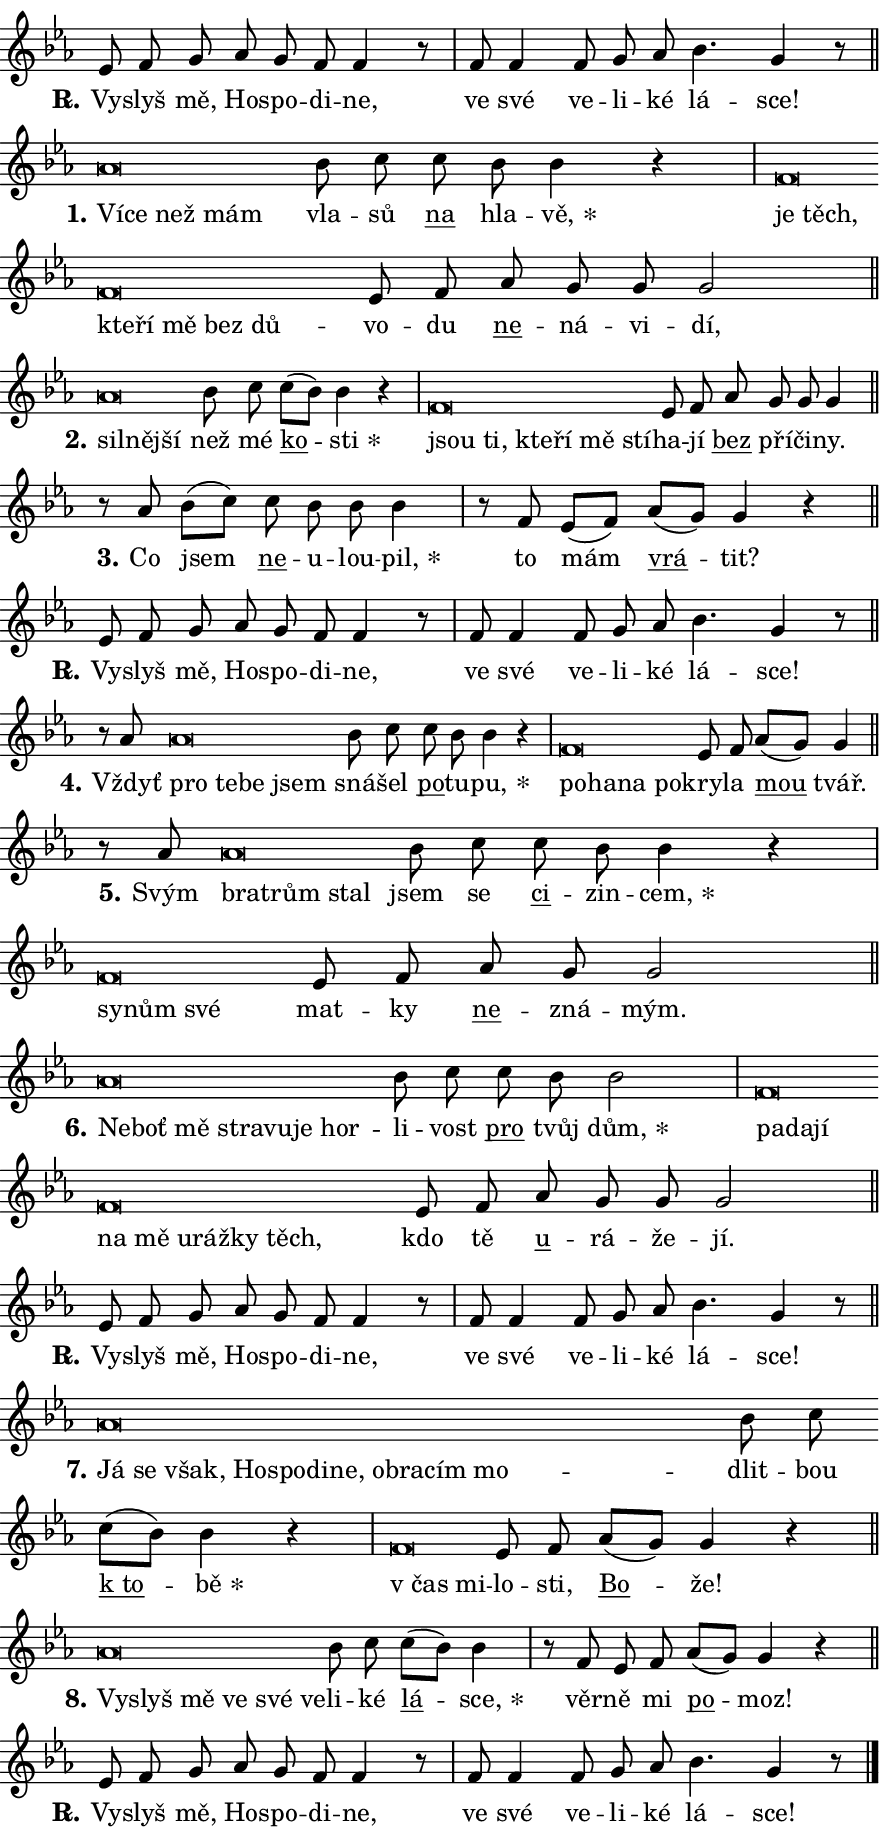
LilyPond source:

\version "2.24.0"
\header { tagline = "" }
\paper {
  indent = 0\cm
  top-margin = 0\cm
  right-margin = 0.13\cm % to fit lyric hyphens
  bottom-margin = 0\cm
  left-margin = 0\cm
  paper-width = 15\cm
  page-breaking = #ly:one-page-breaking
  system-system-spacing.basic-distance = #11
  score-system-spacing.basic-distance = #11
  ragged-last = ##f
}


%% Author: Thomas Morley
%% https://lists.gnu.org/archive/html/lilypond-user/2020-05/msg00002.html
#(define (line-position grob)
"Returns position of @var[grob} in current system:
   @code{'start}, if at first time-step
   @code{'end}, if at last time-step
   @code{'middle} otherwise
"
  (let* ((col (ly:item-get-column grob))
         (ln (ly:grob-object col 'left-neighbor))
         (rn (ly:grob-object col 'right-neighbor))
         (col-to-check-left (if (ly:grob? ln) ln col))
         (col-to-check-right (if (ly:grob? rn) rn col))
         (break-dir-left
           (and
             (ly:grob-property col-to-check-left 'non-musical #f)
             (ly:item-break-dir col-to-check-left)))
         (break-dir-right
           (and
             (ly:grob-property col-to-check-right 'non-musical #f)
             (ly:item-break-dir col-to-check-right))))
        (cond ((eqv? 1 break-dir-left) 'start)
              ((eqv? -1 break-dir-right) 'end)
              (else 'middle))))

#(define (tranparent-at-line-position vctor)
  (lambda (grob)
  "Relying on @code{line-position} select the relevant enry from @var{vctor}.
Used to determine transparency,"
    (case (line-position grob)
      ((end) (not (vector-ref vctor 0)))
      ((middle) (not (vector-ref vctor 1)))
      ((start) (not (vector-ref vctor 2))))))

noteHeadBreakVisibility =
#(define-music-function (break-visibility)(vector?)
"Makes @code{NoteHead}s transparent relying on @var{break-visibility}"
#{
  \override NoteHead.transparent =
    #(tranparent-at-line-position break-visibility)
#})

#(define delete-ledgers-for-transparent-note-heads
  (lambda (grob)
    "Reads whether a @code{NoteHead} is transparent.
If so this @code{NoteHead} is removed from @code{'note-heads} from
@var{grob}, which is supposed to be @code{LedgerLineSpanner}.
As a result ledgers are not printed for this @code{NoteHead}"
    (let* ((nhds-array (ly:grob-object grob 'note-heads))
           (nhds-list
             (if (ly:grob-array? nhds-array)
                 (ly:grob-array->list nhds-array)
                 '()))
           ;; Relies on the transparent-property being done before
           ;; Staff.LedgerLineSpanner.after-line-breaking is executed.
           ;; This is fragile ...
           (to-keep
             (remove
               (lambda (nhd)
                 (ly:grob-property nhd 'transparent #f))
               nhds-list)))
      ;; TODO find a better method to iterate over grob-arrays, similiar
      ;; to filter/remove etc for lists
      ;; For now rebuilt from scratch
      (set! (ly:grob-object grob 'note-heads)  '())
      (for-each
        (lambda (nhd)
          (ly:pointer-group-interface::add-grob grob 'note-heads nhd))
        to-keep))))

squashNotes = {
  \override NoteHead.X-extent = #'(-0.2 . 0.2)
  \override NoteHead.Y-extent = #'(-0.75 . 0)
  \override NoteHead.stencil =
    #(lambda (grob)
       (let ((pos (ly:grob-property grob 'staff-position)))
         (begin
           (if (< pos -7) (display "ERROR: Lower brevis then expected\n") (display ""))
           (if (<= pos -6) ly:text-interface::print ly:note-head::print))))
}
unSquashNotes = {
  \revert NoteHead.X-extent
  \revert NoteHead.Y-extent
  \revert NoteHead.stencil
}

hideNotes = \noteHeadBreakVisibility #begin-of-line-visible
unHideNotes = \noteHeadBreakVisibility #all-visible

% work-around for resetting accidentals
% https://lilypond.org/doc/v2.23/Documentation/notation/displaying-rhythms#unmetered-music
cadenzaMeasure = {
  \cadenzaOff
  \partial 1024 s1024
  \cadenzaOn
}

#(define-markup-command (accent layout props text) (markup?)
  "Underline accented syllable"
  (interpret-markup layout props
    #{\markup \override #'(offset . 4.3) \underline { #text }#}))

responsum = \markup \concat {
  "R" \hspace #-1.05 \path #0.1 #'((moveto 0 0.07) (lineto 0.9 0.8)) \hspace #0.05 "."
}

spaceSize = #0.6828661417322834 % exact space size for TeX Gyre Schola

\layout {
  \context {
    \Staff
    \remove "Time_signature_engraver"
    \override LedgerLineSpanner.after-line-breaking = #delete-ledgers-for-transparent-note-heads
  }
  \context {
    \Lyrics {
      \override LyricSpace.minimum-distance = \spaceSize
      \override LyricText.font-name = #"TeX Gyre Schola"
      \override LyricText.font-size = 1
      \override StanzaNumber.font-name = #"TeX Gyre Schola Bold"
      \override StanzaNumber.font-size = 1
    }
  }
  \context {
    \Score 
    \override NoteHead.text =
      #(lambda (grob) 
        (let ((pos (ly:grob-property grob 'staff-position)))
          #{\markup {
            \combine
              \halign #-0.55 \raise #(if (= pos -6) 0 0.5) \override #'(thickness . 2) \draw-line #'(3.2 . 0)
              \musicglyph "noteheads.sM1"
          }#}))
  }
}

% magnetic-lyrics.ily
%
%   written by
%     Jean Abou Samra <jean@abou-samra.fr>
%     Werner Lemberg <wl@gnu.org>
%
%   adapted by
%     Jiri Hon <jiri.hon@gmail.com>
%
% Version 2022-Apr-15

% https://www.mail-archive.com/lilypond-user@gnu.org/msg149350.html

#(define (Left_hyphen_pointer_engraver context)
   "Collect syllable-hyphen-syllable occurrences in lyrics and store
them in properties.  This engraver only looks to the left.  For
example, if the lyrics input is @code{foo -- bar}, it does the
following.

@itemize @bullet
@item
Set the @code{text} property of the @code{LyricHyphen} grob between
@q{foo} and @q{bar} to @code{foo}.

@item
Set the @code{left-hyphen} property of the @code{LyricText} grob with
text @q{foo} to the @code{LyricHyphen} grob between @q{foo} and
@q{bar}.
@end itemize

Use this auxiliary engraver in combination with the
@code{lyric-@/text::@/apply-@/magnetic-@/offset!} hook."
   (let ((hyphen #f)
         (text #f))
     (make-engraver
      (acknowledgers
       ((lyric-syllable-interface engraver grob source-engraver)
        (set! text grob)))
      (end-acknowledgers
       ((lyric-hyphen-interface engraver grob source-engraver)
        ;(when (not (grob::has-interface grob 'lyric-space-interface))
          (set! hyphen grob)));)
      ((stop-translation-timestep engraver)
       (when (and text hyphen)
         (ly:grob-set-object! text 'left-hyphen hyphen))
       (set! text #f)
       (set! hyphen #f)))))

#(define (lyric-text::apply-magnetic-offset! grob)
   "If the space between two syllables is less than the value in
property @code{LyricText@/.details@/.squash-threshold}, move the right
syllable to the left so that it gets concatenated with the left
syllable.

Use this function as a hook for
@code{LyricText@/.after-@/line-@/breaking} if the
@code{Left_@/hyphen_@/pointer_@/engraver} is active."
   (let ((hyphen (ly:grob-object grob 'left-hyphen #f)))
     (when hyphen
       (let ((left-text (ly:spanner-bound hyphen LEFT)))
         (when (grob::has-interface left-text 'lyric-syllable-interface)
           (let* ((common (ly:grob-common-refpoint grob left-text X))
                  (this-x-ext (ly:grob-extent grob common X))
                  (left-x-ext
                   (begin
                     ;; Trigger magnetism for left-text.
                     (ly:grob-property left-text 'after-line-breaking)
                     (ly:grob-extent left-text common X)))
                  ;; `delta` is the gap width between two syllables.
                  (delta (- (interval-start this-x-ext)
                            (interval-end left-x-ext)))
                  (details (ly:grob-property grob 'details))
                  (threshold (assoc-get 'squash-threshold details 0.2)))
             (when (< delta threshold)
               (let* (;; We have to manipulate the input text so that
                      ;; ligatures crossing syllable boundaries are not
                      ;; disabled.  For languages based on the Latin
                      ;; script this is essentially a beautification.
                      ;; However, for non-Western scripts it can be a
                      ;; necessity.
                      (lt (ly:grob-property left-text 'text))
                      (rt (ly:grob-property grob 'text))
                      (is-space (grob::has-interface hyphen 'lyric-space-interface))
                      (space (if is-space " " ""))
                      (extra-delta (if is-space spaceSize 0))
                      ;; Append new syllable.
                      (ltrt-space (if (and (string? lt) (string? rt))
                                (string-append lt space rt)
                                (make-concat-markup (list lt space rt))))
                      ;; Right-align `ltrt` to the right side.
                      (ltrt-space-markup (grob-interpret-markup
                               grob
                               (make-translate-markup
                                (cons (interval-length this-x-ext) 0)
                                (make-right-align-markup ltrt-space)))))
                 (begin
                   ;; Don't print `left-text`.
                   (ly:grob-set-property! left-text 'stencil #f)
                   ;; Set text and stencil (which holds all collected
                   ;; syllables so far) and shift it to the left.
                   (ly:grob-set-property! grob 'text ltrt-space)
                   (ly:grob-set-property! grob 'stencil ltrt-space-markup)
                   (ly:grob-translate-axis! grob (- (- delta extra-delta)) X))))))))))


#(define (lyric-hyphen::displace-bounds-first grob)
   ;; Make very sure this callback isn't triggered too early.
   (let ((left (ly:spanner-bound grob LEFT))
         (right (ly:spanner-bound grob RIGHT)))
     (ly:grob-property left 'after-line-breaking)
     (ly:grob-property right 'after-line-breaking)
     (ly:lyric-hyphen::print grob)))

squashThreshold = #0.4

\layout {
  \context {
    \Lyrics
    \consists #Left_hyphen_pointer_engraver
    \override LyricText.after-line-breaking =
      #lyric-text::apply-magnetic-offset!
    \override LyricHyphen.stencil = #lyric-hyphen::displace-bounds-first
    \override LyricText.details.squash-threshold = \squashThreshold
    \override LyricHyphen.minimum-distance = 0
    \override LyricHyphen.minimum-length = \squashThreshold
  }
}

squashText = \override LyricText.details.squash-threshold = 9999
unSquashText = \override LyricText.details.squash-threshold = \squashThreshold

leftText = \override LyricText.self-alignment-X = #LEFT
unLeftText = \revert LyricText.self-alignment-X

starOffset = #(lambda (grob) 
                (let ((x_offset (ly:self-alignment-interface::aligned-on-x-parent grob)))
                  (if (= x_offset 0) 0 (+ x_offset 1.2))))

star = #(define-music-function (syllable)(string?)
"Append star separator at the end of a syllable"
#{
  \once \override LyricText.X-offset = #starOffset
  \lyricmode { \markup {
    #syllable
    \override #'((font-name . "TeX Gyre Schola Bold")) \hspace #0.2 \lower #0.65 \larger "*"
  } }
#})

starAccent = #(define-music-function (syllable)(string?)
"Append star separator at the end of a syllable and make accent"
#{
  \once \override LyricText.X-offset = #starOffset
  \lyricmode { \markup {
    \accent #syllable
    \override #'((font-name . "TeX Gyre Schola Bold")) \hspace #0.2 \lower #0.65 \larger "*"
  } }
#})

breath = #(define-music-function (syllable)(string?)
"Append breathing indicator at the end of a syllable"
#{
  \lyricmode { \markup { #syllable "+" } }
#})

optionalBreath = #(define-music-function (syllable)(string?)
"Append optional breathing indicator at the end of a syllable"
#{
  \lyricmode { \markup { #syllable "(+)" } }
#})


\score {
    <<
        \new Voice = "melody" { \cadenzaOn \key es \major \relative { es'8 f g as g f f4 r8 \cadenzaMeasure \bar "|" f f4 \bar "" f8 g as \bar "" bes4. g4 r8 \cadenzaMeasure \bar "||" \break } }
        \new Lyrics \lyricsto "melody" { \lyricmode { \set stanza = \responsum
Vy -- slyš mě, Ho -- spo -- di -- ne, ve své ve -- li -- ké lá -- sce! } }
    >>
    \layout {}
}

\score {
    <<
        \new Voice = "melody" { \cadenzaOn \key es \major \relative { \squashNotes as'\breve*1/16 \hideNotes \breve*1/16 \bar "" \breve*1/16 \breve*1/16 \bar "" \unHideNotes \unSquashNotes bes8 c \bar "" c bes bes4 r \cadenzaMeasure \bar "|" \squashNotes f\breve*1/16 \hideNotes \breve*1/16 \bar "" \breve*1/16 \bar "" \breve*1/16 \bar "" \breve*1/16 \bar "" \breve*1/16 \breve*1/16 \bar "" \unHideNotes \unSquashNotes es8 f \bar "" as g g g2 \cadenzaMeasure \bar "||" \break } }
        \new Lyrics \lyricsto "melody" { \lyricmode { \set stanza = "1."
\leftText Ví -- \squashText ce než mám \unLeftText \unSquashText vla -- sů \markup \accent na hla -- \star vě, \leftText je \squashText těch, kte -- ří mě bez dů -- \unLeftText \unSquashText vo -- du \markup \accent ne -- ná -- vi -- dí, } }
    >>
    \layout {}
}

\score {
    <<
        \new Voice = "melody" { \cadenzaOn \key es \major \relative { \squashNotes as'\breve*1/16 \hideNotes \breve*1/16 \breve*1/16 \bar "" \unHideNotes \unSquashNotes bes8 c \bar "" c[( bes)] bes4 r \cadenzaMeasure \bar "|" \squashNotes f\breve*1/16 \hideNotes \breve*1/16 \bar "" \breve*1/16 \bar "" \breve*1/16 \bar "" \breve*1/16 \breve*1/16 \bar "" \unHideNotes \unSquashNotes es8 f \bar "" as g g g4 \cadenzaMeasure \bar "||" \break } }
        \new Lyrics \lyricsto "melody" { \lyricmode { \set stanza = "2."
\leftText sil -- \squashText něj -- ší \unLeftText \unSquashText než mé \markup \accent ko -- \star sti \leftText jsou \squashText ti, kte -- ří mě stí -- \unLeftText \unSquashText ha -- jí \markup \accent bez pří -- či -- ny. } }
    >>
    \layout {}
}

\score {
    <<
        \new Voice = "melody" { \cadenzaOn \key es \major \relative { r8 as' bes8[( c)] \bar "" c bes bes bes4 \cadenzaMeasure \bar "|" r8 f es8[( f)] \bar "" as[( g)] g4 r \cadenzaMeasure \bar "||" \break } }
        \new Lyrics \lyricsto "melody" { \lyricmode { \set stanza = "3."
Co jsem \markup \accent ne -- u -- lou -- \star pil, to mám \markup \accent vrá -- tit? } }
    >>
    \layout {}
}

\score {
    <<
        \new Voice = "melody" { \cadenzaOn \key es \major \relative { es'8 f g as g f f4 r8 \cadenzaMeasure \bar "|" f f4 \bar "" f8 g as \bar "" bes4. g4 r8 \cadenzaMeasure \bar "||" \break } }
        \new Lyrics \lyricsto "melody" { \lyricmode { \set stanza = \responsum
Vy -- slyš mě, Ho -- spo -- di -- ne, ve své ve -- li -- ké lá -- sce! } }
    >>
    \layout {}
}

\score {
    <<
        \new Voice = "melody" { \cadenzaOn \key es \major \relative { r8 as'8 \squashNotes as\breve*1/16 \hideNotes \breve*1/16 \bar "" \breve*1/16 \breve*1/16 \bar "" \unHideNotes \unSquashNotes bes8 c \bar "" c bes bes4 r \cadenzaMeasure \bar "|" \squashNotes f\breve*1/16 \hideNotes \breve*1/16 \bar "" \breve*1/16 \breve*1/16 \bar "" \unHideNotes \unSquashNotes es8 f \bar "" as[( g)] g4 \cadenzaMeasure \bar "||" \break } }
        \new Lyrics \lyricsto "melody" { \lyricmode { \set stanza = "4."
Vždyť \leftText pro \squashText te -- be jsem \unLeftText \unSquashText sná -- šel \markup \accent po -- tu -- \star pu, \leftText po -- \squashText ha -- na po -- \unLeftText \unSquashText kry -- la \markup \accent mou tvář. } }
    >>
    \layout {}
}

\score {
    <<
        \new Voice = "melody" { \cadenzaOn \key es \major \relative { r8 as'8 \squashNotes as\breve*1/16 \hideNotes \breve*1/16 \breve*1/16 \bar "" \unHideNotes \unSquashNotes bes8 c \bar "" c bes bes4 r \cadenzaMeasure \bar "|" \squashNotes f\breve*1/16 \hideNotes \breve*1/16 \breve*1/16 \bar "" \unHideNotes \unSquashNotes es8 f \bar "" as g g2 \cadenzaMeasure \bar "||" \break } }
        \new Lyrics \lyricsto "melody" { \lyricmode { \set stanza = "5."
Svým \leftText bra -- \squashText trům stal \unLeftText \unSquashText jsem se \markup \accent ci -- zin -- \star cem, \leftText sy -- \squashText nům své \unLeftText \unSquashText mat -- ky \markup \accent ne -- zná -- mým. } }
    >>
    \layout {}
}

\score {
    <<
        \new Voice = "melody" { \cadenzaOn \key es \major \relative { \squashNotes as'\breve*1/16 \hideNotes \breve*1/16 \bar "" \breve*1/16 \bar "" \breve*1/16 \bar "" \breve*1/16 \bar "" \breve*1/16 \breve*1/16 \bar "" \unHideNotes \unSquashNotes bes8 c \bar "" c bes bes2 \cadenzaMeasure \bar "|" \squashNotes f\breve*1/16 \hideNotes \breve*1/16 \bar "" \breve*1/16 \bar "" \breve*1/16 \bar "" \breve*1/16 \bar "" \breve*1/16 \bar "" \breve*1/16 \bar "" \breve*1/16 \breve*1/16 \bar "" \unHideNotes \unSquashNotes es8 f \bar "" as g g g2 \cadenzaMeasure \bar "||" \break } }
        \new Lyrics \lyricsto "melody" { \lyricmode { \set stanza = "6."
\leftText Ne -- \squashText boť mě stra -- vu -- je hor -- \unLeftText \unSquashText li -- vost \markup \accent pro tvůj \star dům, \leftText pa -- \squashText da -- jí na mě u -- ráž -- ky těch, \unLeftText \unSquashText kdo tě \markup \accent u -- rá -- že -- jí. } }
    >>
    \layout {}
}

\score {
    <<
        \new Voice = "melody" { \cadenzaOn \key es \major \relative { es'8 f g as g f f4 r8 \cadenzaMeasure \bar "|" f f4 \bar "" f8 g as \bar "" bes4. g4 r8 \cadenzaMeasure \bar "||" \break } }
        \new Lyrics \lyricsto "melody" { \lyricmode { \set stanza = \responsum
Vy -- slyš mě, Ho -- spo -- di -- ne, ve své ve -- li -- ké lá -- sce! } }
    >>
    \layout {}
}

\score {
    <<
        \new Voice = "melody" { \cadenzaOn \key es \major \relative { \squashNotes as'\breve*1/16 \hideNotes \breve*1/16 \bar "" \breve*1/16 \bar "" \breve*1/16 \bar "" \breve*1/16 \bar "" \breve*1/16 \bar "" \breve*1/16 \bar "" \breve*1/16 \bar "" \breve*1/16 \bar "" \breve*1/16 \breve*1/16 \bar "" \unHideNotes \unSquashNotes bes8 c \bar "" c[( bes)] bes4 r \cadenzaMeasure \bar "|" \squashNotes f\breve*1/16 \hideNotes \breve*1/16 \bar "" \unHideNotes \unSquashNotes es8 f \bar "" as[( g)] g4 r \cadenzaMeasure \bar "||" \break } }
        \new Lyrics \lyricsto "melody" { \lyricmode { \set stanza = "7."
\leftText Já \squashText se však, Ho -- spo -- di -- ne, ob -- ra -- cím mo -- \unLeftText \unSquashText dlit -- bou \markup \accent "k to" -- \star bě \leftText "v čas" \squashText mi -- \unLeftText \unSquashText lo -- sti, \markup \accent Bo -- že! } }
    >>
    \layout {}
}

\score {
    <<
        \new Voice = "melody" { \cadenzaOn \key es \major \relative { \squashNotes as'\breve*1/16 \hideNotes \breve*1/16 \bar "" \breve*1/16 \bar "" \breve*1/16 \bar "" \breve*1/16 \breve*1/16 \bar "" \unHideNotes \unSquashNotes bes8 c \bar "" c[( bes)] bes4 \cadenzaMeasure \bar "|" r8 f es8 f \bar "" as[( g)] g4 r \cadenzaMeasure \bar "||" \break } }
        \new Lyrics \lyricsto "melody" { \lyricmode { \set stanza = "8."
\leftText Vy -- \squashText slyš mě ve své ve -- \unLeftText \unSquashText li -- ké \markup \accent lá -- \star sce, věr -- ně mi \markup \accent po -- moz! } }
    >>
    \layout {}
}

\score {
    <<
        \new Voice = "melody" { \cadenzaOn \key es \major \relative { es'8 f g as g f f4 r8 \cadenzaMeasure \bar "|" f f4 \bar "" f8 g as \bar "" bes4. g4 r8 \cadenzaMeasure \bar "||" \break } \bar "|." }
        \new Lyrics \lyricsto "melody" { \lyricmode { \set stanza = \responsum
Vy -- slyš mě, Ho -- spo -- di -- ne, ve své ve -- li -- ké lá -- sce! } }
    >>
    \layout {}
}
